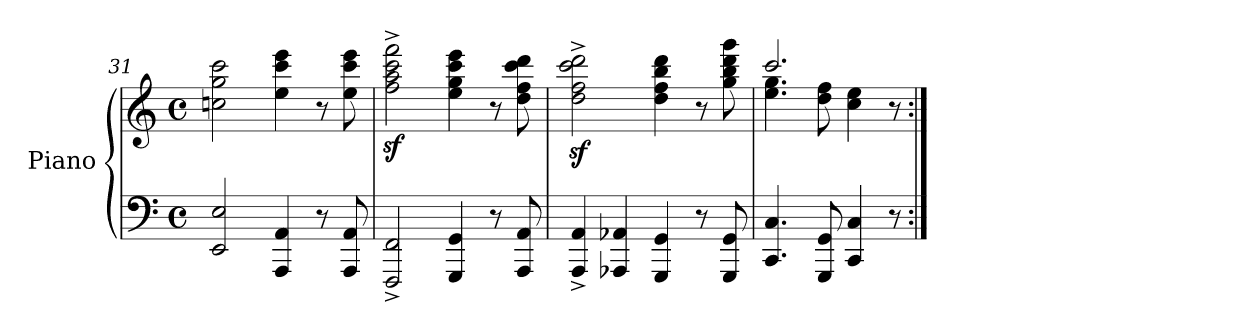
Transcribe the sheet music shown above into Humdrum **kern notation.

**kern	**kern
*part1	*part1
*staff2	*staff1
*I"Piano	*
*I'Pno.	*
*clefF4	*clefG2
*k[]	*k[]
*M4/4	*M4/4
*met(c)	*met(c)
=31	=31
2EE/ 2E/	2ccn\ 2gg\ 2ccc\
4AAA/ 4AA/	4ee\ 4ccc\ 4eee\
8r	8r
8AAA/ 8AA/	8ee\ 8ccc\ 8eee\
=32	=32
2FFF/^ 2FF/^	2ff\z<^ 2aa\z<^ 2ccc\z<^ 2fff\z<^
4GGG/ 4GG/	4ee\ 4gg\ 4ccc\ 4eee\
8r	8r
8AAA/ 8AA/	8dd\ 8ff\ 8ccc\ 8ddd\
=33	=33
4AAA/^ 4AA/^	2dd\z<^ 2ff\z<^ 2ccc\z<^ 2ddd\z<^
4AAA-X/ 4AA-X/	.
4GGG/ 4GG/	4dd\ 4ff\ 4bb\ 4ddd\
8r	8r
8GGG/ 8GG/	8gg\ 8bb\ 8ddd\ 8ggg\
=34	=34
*	*^
4.CC/ 4.C/	2.ccc/	4.ee\ 4.gg\
8GGG/ 8GG/	.	8dd\ 8ff\
4CC/ 4C/	.	4cc\ 4ee\
8r	8r	8ryy
*	*v	*v
=:|!	=:|!
*-	*-
